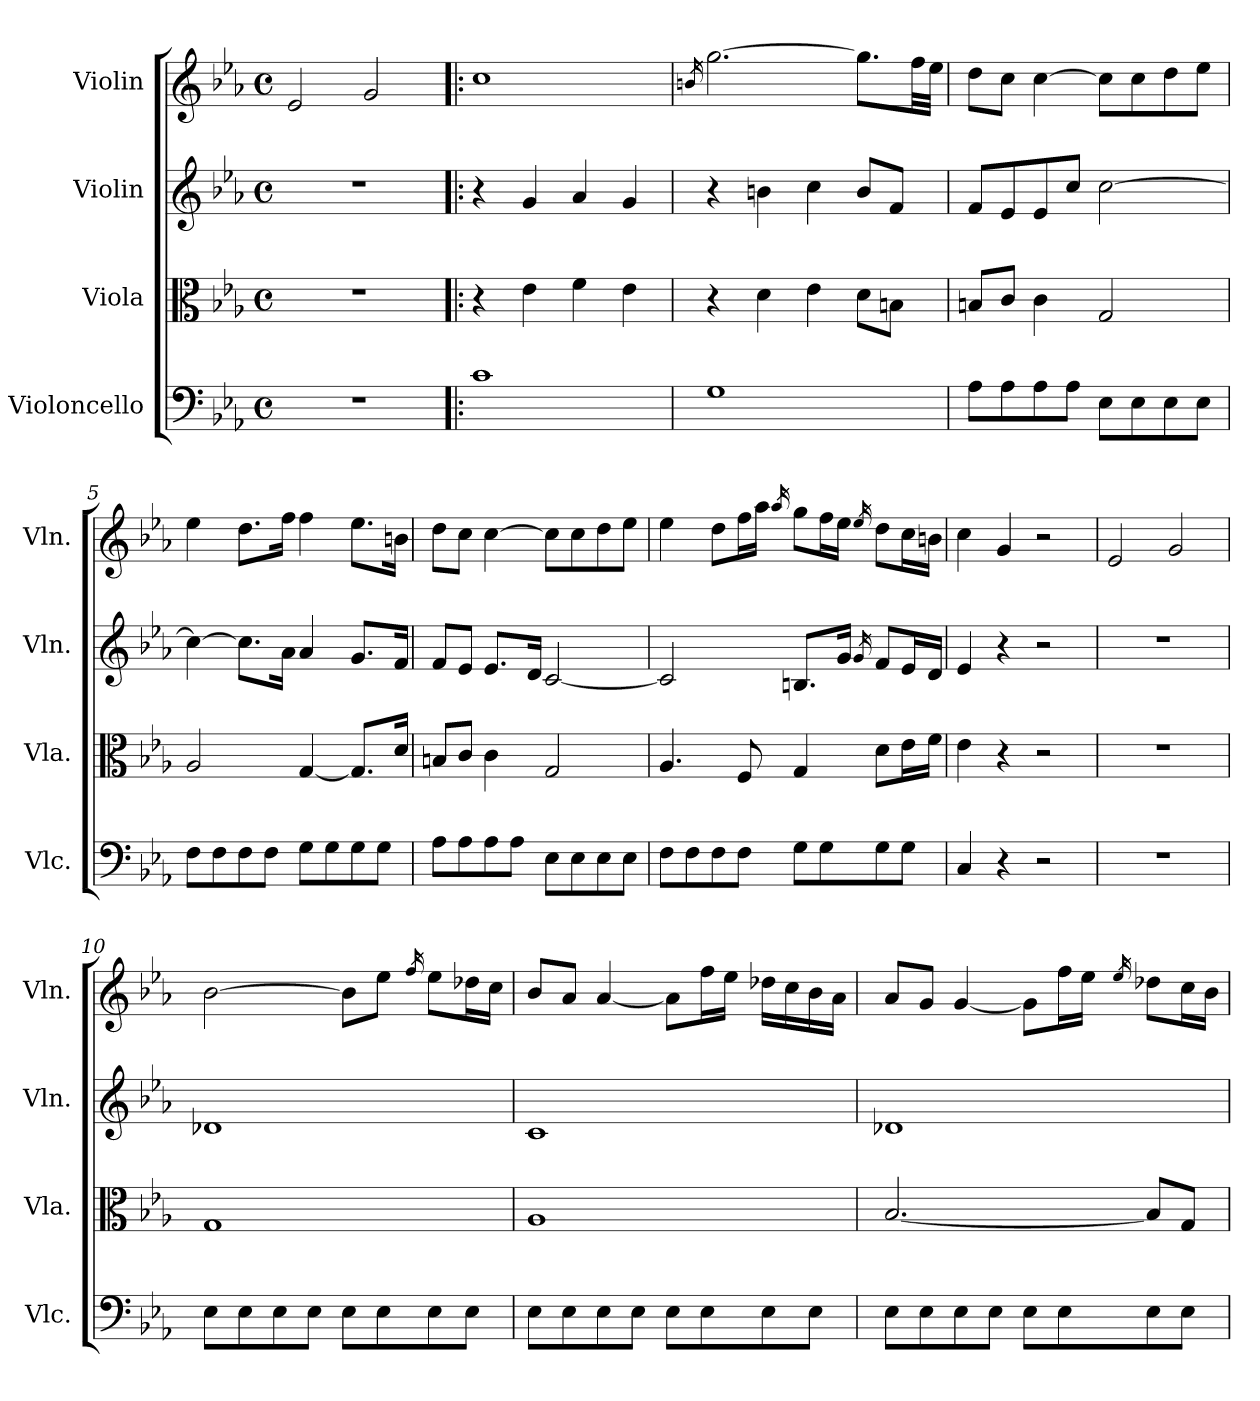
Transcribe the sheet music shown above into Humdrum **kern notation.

**kern	**kern	**kern	**kern
*part4	*part3	*part2	*part1
*staff4	*staff3	*staff2	*staff1
*I"Violoncello	*I"Viola	*I"Violin	*I"Violin
*I'Vlc.	*I'Vla.	*I'Vln.	*I'Vln.
*clefF4	*clefC3	*clefG2	*clefG2
*k[b-e-a-]	*k[b-e-a-]	*k[b-e-a-]	*k[b-e-a-]
*E-:	*E-:	*E-:	*E-:
*M4/4	*M4/4	*M4/4	*M4/4
*met(c)	*met(c)	*met(c)	*met(c)
=1	=1	=1	=1
1r	1r	1r	2e-/
.	.	.	2g/
=2!|:	=2!|:	=2!|:	=2!|:
1c	4r	4r	1cc
.	4e-\	4g/	.
.	4f\	4a-/	.
.	4e-\	4g/	.
=3	=3	=3	=3
.	.	.	16qbn/
1G	4r	4r	[2.gg\
.	4d\	4bn\	.
.	4e-\	4cc\	.
.	8d\L	8b/L	8.gg\L]
.	8Bn\J	8f/J	.
.	.	.	32ff\LL
.	.	.	32ee-\JJJ
=4	=4	=4	=4
8A-\L	8Bn/L	8f/L	8dd\L
8A-\	8c/J	8e-/	8cc\J
8A-\	4c\	8e-/	[4cc\
8A-\J	.	8cc/J	.
8E-\L	2G/	[2cc\	8cc\L]
8E-\	.	.	8cc\
8E-\	.	.	8dd\
8E-\J	.	.	8ee-\J
=5	=5	=5	=5
8F\L	2A-/	4cc\_	4ee-\
8F\	.	.	.
8F\	.	8.cc\L]	8.dd\L
8F\J	.	.	.
.	.	16a-\Jk	16ff\Jk
8G\L	[4G/	4a-/	4ff\
8G\	.	.	.
8G\	8.G/L]	8.g/L	8.ee-\L
8G\J	.	.	.
.	16d/Jk	16f/Jk	16bn\Jk
!!LO:LB:g=z
=6	=6	=6	=6
8A-\L	8Bn/L	8f/L	8dd\L
8A-\	8c/J	8e-/J	8cc\J
8A-\	4c\	8.e-/L	[4cc\
8A-\J	.	.	.
.	.	16d/Jk	.
8E-\L	2G/	[2c/	8cc\L]
8E-\	.	.	8cc\
8E-\	.	.	8dd\
8E-\J	.	.	8ee-\J
=7	=7	=7	=7
8F\L	4.A-/	2c/]	4ee-\
8F\	.	.	.
8F\	.	.	8dd\L
8F\J	8F/	.	16ff\L
.	.	.	16aa-\JJ
.	.	.	16qaa-/
8G\L	4G/	8.Bn/L	8gg\L
8G\	.	.	16ff\L
.	.	16g/Jk	16ee-\JJ
.	.	16qg/	16qee-/
8G\	8d\L	8f/L	8dd\L
8G\J	16e-\L	16e-/L	16cc\L
.	16f\JJ	16d/JJ	16bn\JJ
=8	=8	=8	=8
4C/	4e-\	4e-/	4cc\
4r	4r	4r	4g/
2r	2r	2r	2r
=9	=9	=9	=9
1r	1r	1r	2e-/
.	.	.	2g/
=10	=10	=10	=10
8E-\L	1G	1d-X	[2b-\
8E-\	.	.	.
8E-\	.	.	.
8E-\J	.	.	.
8E-\L	.	.	8b-\L]
8E-\	.	.	8ee-\J
.	.	.	16qff/
8E-\	.	.	8ee-\L
8E-\J	.	.	16dd-X\L
.	.	.	16cc\JJ
!!LO:LB:g=z
=11	=11	=11	=11
8E-\L	1A-	1c	8b-/L
8E-\	.	.	8a-/J
8E-\	.	.	[4a-/
8E-\J	.	.	.
8E-\L	.	.	8a-\L]
8E-\	.	.	16ff\L
.	.	.	16ee-\JJ
8E-\	.	.	16dd-X\LL
.	.	.	16cc\
8E-\J	.	.	16b-\
.	.	.	16a-\JJ
=12	=12	=12	=12
8E-\L	[2.B-/	1d-X	8a-/L
8E-\	.	.	8g/J
8E-\	.	.	[4g/
8E-\J	.	.	.
8E-\L	.	.	8g\L]
8E-\	.	.	16ff\L
.	.	.	16ee-\JJ
.	.	.	16qee-/
8E-\	8B-/L]	.	8dd-X\L
8E-\J	8G/J	.	16cc\L
.	.	.	16b-\JJ
=	=	=	=
*-	*-	*-	*-
